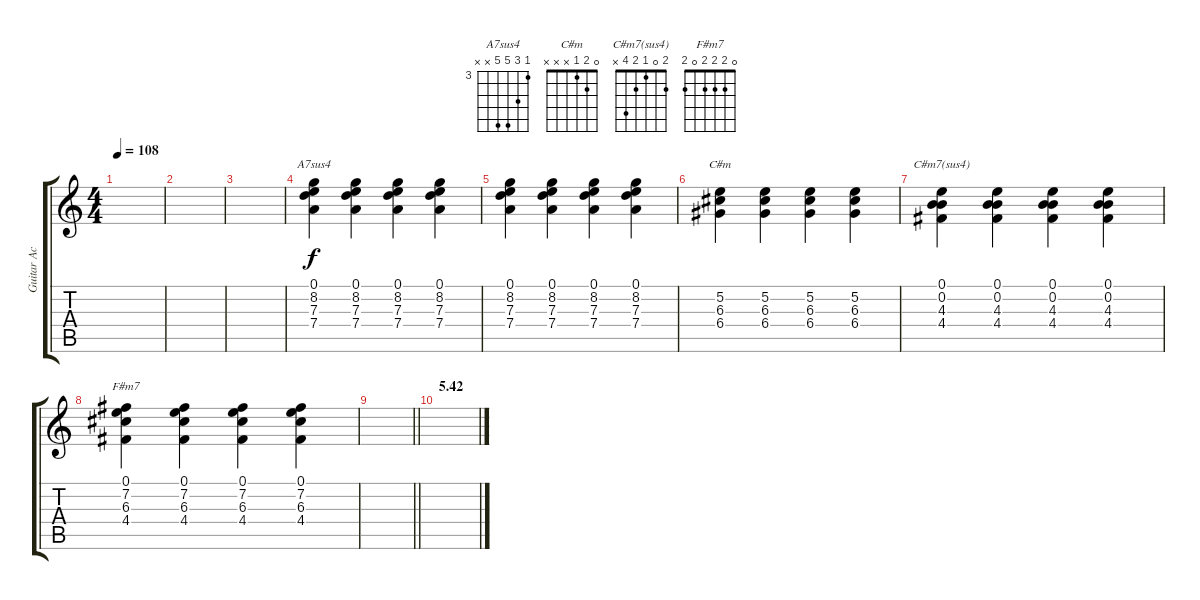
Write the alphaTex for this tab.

\track ("Guitar Ac" "Guitar Ac") {instrument acousticguitarnylon}
\staff {score tabs}
\tuning (E4 B3 G3 D3 A2 E2) {hide}
\chord ("A7sus4" 3 5 7 7 x x) {firstfret 3}
\chord ("C#m" 0 2 1 x x x)
\chord ("C#m7(sus4)" 2 0 1 2 4 x)
\chord ("F#m7" 0 2 2 2 0 2)
\ts (4 4)
\tempo 108
\clef g2
\ks c
|
|
|
(0.1 8.2 7.3 7.4).4{ch "A7sus4"} (0.1 8.2 7.3 7.4).4 (0.1 8.2 7.3 7.4).4 (0.1 8.2 7.3 7.4).4 |
(0.1 8.2 7.3 7.4).4 (0.1 8.2 7.3 7.4).4 (0.1 8.2 7.3 7.4).4 (0.1 8.2 7.3 7.4).4 |
(5.2 6.3 6.4).4{ch "C#m"} (5.2 6.3 6.4).4 (5.2 6.3 6.4).4 (5.2 6.3 6.4).4 |
(0.1 0.2 4.3 4.4).4{ch "C#m7(sus4)"} (0.1 0.2 4.3 4.4).4 (0.1 0.2 4.3 4.4).4 (0.1 0.2 4.3 4.4).4 |
(0.1 7.2 6.3 4.4).4{ch "F#m7"} (0.1 7.2 6.3 4.4).4 (0.1 7.2 6.3 4.4).4 (0.1 7.2 6.3 4.4).4 |
\barLineRight lightlight
|
\section ("" "5.42")
